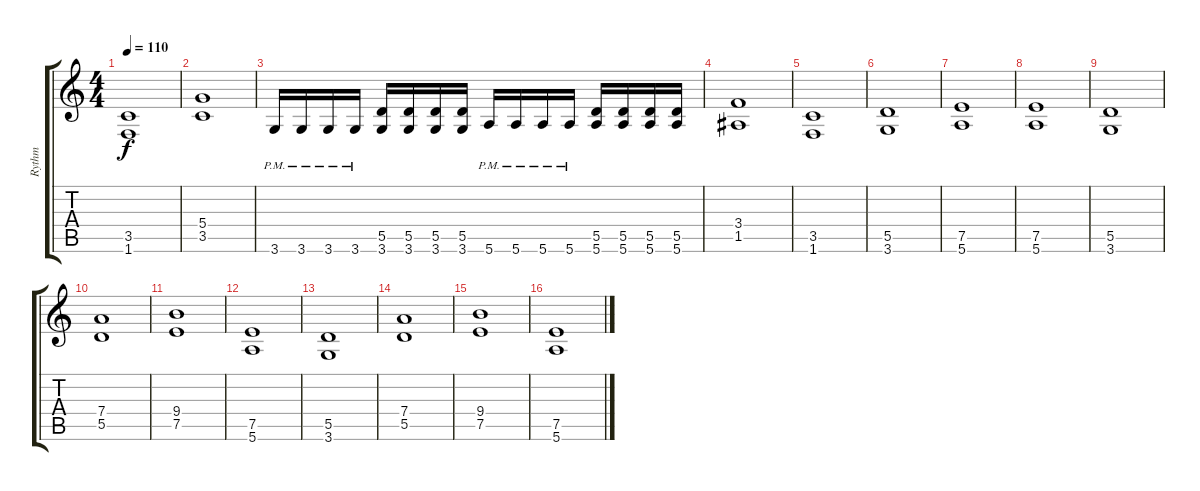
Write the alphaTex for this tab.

\track ("Rythm" "Rythm") {instrument overdrivenguitar}
\staff {score tabs}
\tuning (E4 B3 G3 D3 A2 E2) {hide}
\ts (4 4)
\tempo 110
\clef g2
\ks c
(3.5 1.6).1{dy f} |
(5.4 3.5).1 |
3.6{pm}.16 3.6{pm}.16 3.6{pm}.16 3.6{pm}.16 (5.5 3.6).16 (5.5 3.6).16 (5.5 3.6).16 (5.5 3.6).16 5.6{pm}.16 5.6{pm}.16 5.6{pm}.16 5.6{pm}.16 (5.5 5.6).16 (5.5 5.6).16 (5.5 5.6).16 (5.5 5.6).16 |
(3.4 1.5).1 |
(3.5 1.6).1 |
(5.5 3.6).1 |
(7.5 5.6).1 |
(7.5 5.6).1 |
(5.5 3.6).1 |
(7.4 5.5).1 |
(9.4 7.5).1 |
(7.5 5.6).1 |
(5.5 3.6).1 |
(7.4 5.5).1 |
(9.4 7.5).1 |
(7.5 5.6).1
